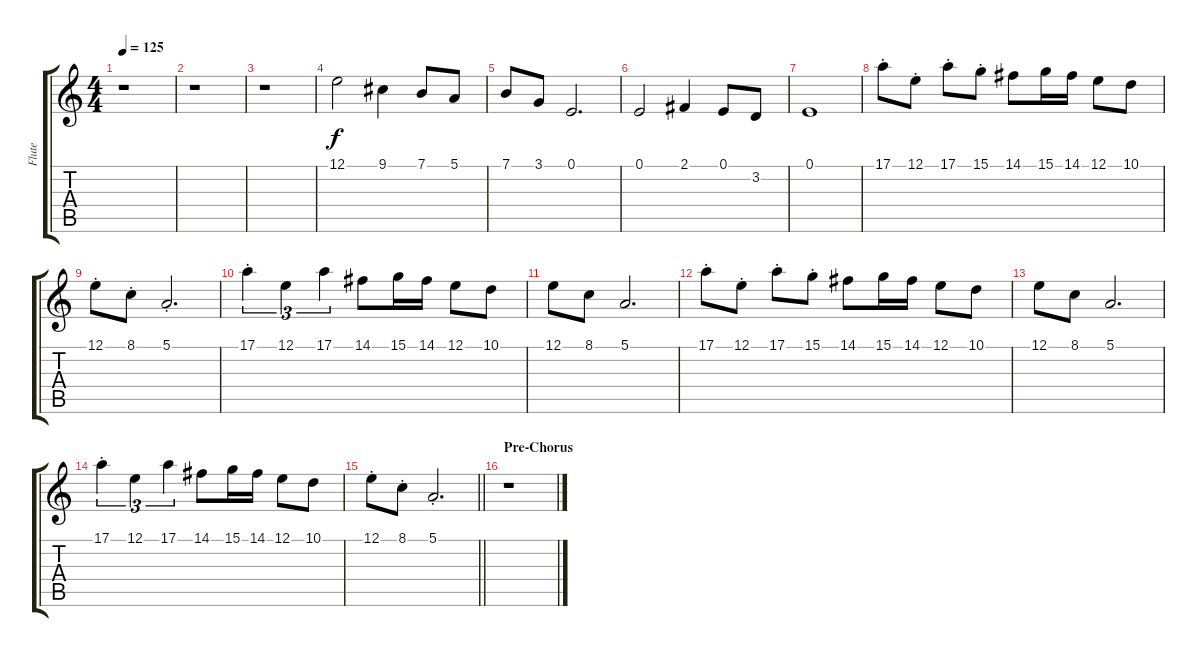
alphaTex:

\track ("Flute " "Flute ") {instrument flute}
\staff {score tabs}
\tuning (E4 B3 G3 D3 A2 E2) {hide}
\ts (4 4)
\tempo 125
\clef g2
\ks c
r.1{dy f} |
r.1 |
r.1 |
12.1.2 9.1.4 7.1.8 5.1.8 |
7.1.8 3.1.8 0.1.2{d} |
0.1.2 2.1.4 0.1.8 3.2.8 |
0.1.1 |
17.1{st}.8 12.1{st}.8 17.1{st}.8 15.1{st}.8 14.1.8 15.1.16 14.1.16 12.1.8 10.1.8 |
12.1{st}.8 8.1{st}.8 5.1{st}.2{d} |
17.1{st}.4{tu (3 2)} 12.1.4{tu (3 2)} 17.1.4{tu (3 2)} 14.1.8 15.1.16 14.1.16 12.1.8 10.1.8 |
12.1.8 8.1.8 5.1.2{d} |
17.1{st}.8 12.1{st}.8 17.1{st}.8 15.1{st}.8 14.1.8 15.1.16 14.1.16 12.1.8 10.1.8 |
12.1.8 8.1.8 5.1.2{d} |
17.1{st}.4{tu (3 2)} 12.1.4{tu (3 2)} 17.1.4{tu (3 2)} 14.1.8 15.1.16 14.1.16 12.1.8 10.1.8 |
\barLineRight lightlight
12.1{st}.8 8.1{st}.8 5.1{st}.2{d} |
\section ("" "Pre-Chorus")
r.1
